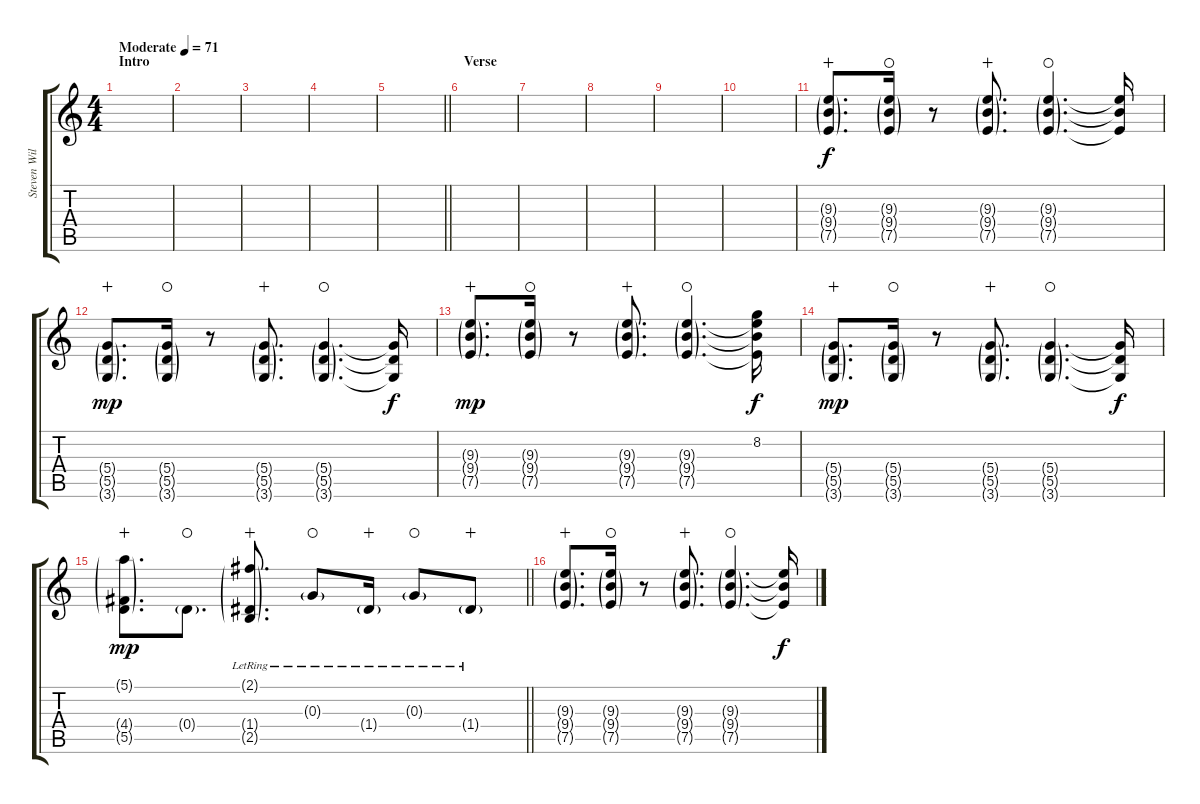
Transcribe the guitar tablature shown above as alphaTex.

\track ("Steven Wilson" "Steven Wil") {instrument electricguitarjazz}
\staff {score tabs}
\tuning (E4 B3 G3 D3 A2 E2) {hide}
\ts (4 4)
\section ("" "Intro")
\tempo (71 "Moderate")
\clef g2
\ks c
|
|
|
|
\barLineRight lightlight
|
\section ("" "Verse")
|
|
|
|
|
(9.3{g} 9.4{g} 7.5{g}).8{d wahc} (9.3{g} 9.4{g} 7.5{g}).16{waho} r.8 (9.3{g} 9.4{g} 7.5{g}).8{d wahc} (9.3{g} 9.4{g} 7.5{g}).4{d waho} (9.3{t} 9.4{t} 7.5{t}).16{dy f} |
(5.4{g} 5.5{g} 3.6{g}).8{d dy mp wahc} (5.4{g} 5.5{g} 3.6{g}).16{waho} r.8 (5.4{g} 5.5{g} 3.6{g}).8{d wahc} (5.4{g} 5.5{g} 3.6{g}).4{d waho} (5.4{t} 5.5{t} 3.6{t}).16{dy f} |
(9.3{g} 9.4{g} 7.5{g}).8{d dy mp wahc} (9.3{g} 9.4{g} 7.5{g}).16{waho} r.8 (9.3{g} 9.4{g} 7.5{g}).8{d wahc} (9.3{g} 9.4{g} 7.5{g}).4{d waho} (8.2 9.3{t} 9.4{t} 7.5{t}).16{dy f} |
(5.4{g} 5.5{g} 3.6{g}).8{d dy mp wahc} (5.4{g} 5.5{g} 3.6{g}).16{waho} r.8 (5.4{g} 5.5{g} 3.6{g}).8{d wahc} (5.4{g} 5.5{g} 3.6{g}).4{d waho} (5.4{t} 5.5{t} 3.6{t}).16{dy f} |
\barLineRight lightlight
(5.1{g} 4.4{g} 5.5{g}).8{d dy mp wahc} 0.4{g}.8{d waho} (2.1{g} 1.4{g lr} 2.5{g}).8{d wahc} 0.3{g lr}.8{waho} 1.4{g lr}.16{wahc} 0.3{g lr}.8{waho} 1.4{g lr}.8{wahc} |
(9.3{g} 9.4{g} 7.5{g}).8{d wahc} (9.3{g} 9.4{g} 7.5{g}).16{waho} r.8 (9.3{g} 9.4{g} 7.5{g}).8{d wahc} (9.3{g} 9.4{g} 7.5{g}).4{d waho} (9.3{t} 9.4{t} 7.5{t}).16{dy f}
